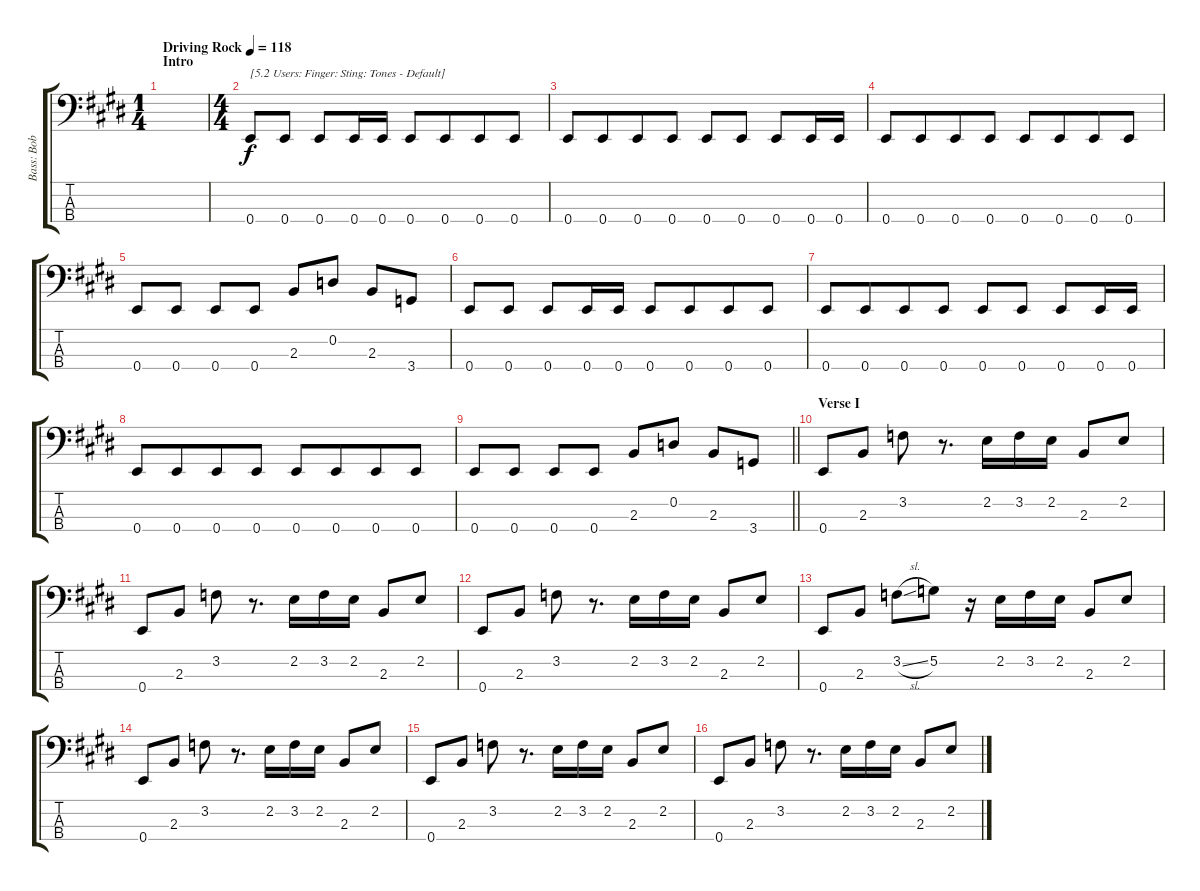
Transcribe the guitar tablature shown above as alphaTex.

\track ("Bass: Bob" "Bass: Bob") {instrument electricbassfinger}
\staff {score tabs}
\tuning (G2 D2 A1 E1) {hide}
\ts (1 4)
\section ("" "Intro")
\tempo (118 "Driving Rock")
\clef f4
\ks e
|
\ts (4 4)
0.4.8{txt "[5.2 Users: Finger: Sting: Tones - Default]"} 0.4.8 0.4.8 0.4.16 0.4.16 0.4.8 0.4.8{beam merge} 0.4.8 0.4.8 |
0.4.8 0.4.8{beam merge} 0.4.8 0.4.8 0.4.8 0.4.8 0.4.8 0.4.16 0.4.16 |
0.4.8 0.4.8{beam merge} 0.4.8 0.4.8{beam split} 0.4.8 0.4.8{beam merge} 0.4.8{beam merge} 0.4.8 |
0.4.8 0.4.8 0.4.8 0.4.8 2.3.8{beam merge} 0.2.8 2.3.8 3.4.8 |
0.4.8 0.4.8 0.4.8 0.4.16 0.4.16 0.4.8 0.4.8{beam merge} 0.4.8 0.4.8 |
0.4.8 0.4.8{beam merge} 0.4.8 0.4.8 0.4.8 0.4.8 0.4.8 0.4.16 0.4.16 |
0.4.8 0.4.8{beam merge} 0.4.8 0.4.8{beam split} 0.4.8 0.4.8{beam merge} 0.4.8{beam merge} 0.4.8 |
\barLineRight lightlight
0.4.8 0.4.8 0.4.8 0.4.8 2.3.8{beam merge} 0.2.8 2.3.8 3.4.8 |
\section ("" "Verse I")
0.4.8 2.3.8 3.2.8 r.8{d} 2.2.16 3.2.16 2.2.16 2.3.8 2.2.8 |
0.4.8 2.3.8 3.2.8 r.8{d} 2.2.16 3.2.16 2.2.16 2.3.8 2.2.8 |
0.4.8 2.3.8 3.2.8 r.8{d} 2.2.16 3.2.16 2.2.16 2.3.8 2.2.8 |
0.4.8 2.3.8 3.2{sl}.8 5.2.8 r.16 2.2.16 3.2.16 2.2.16 2.3.8 2.2.8 |
0.4.8 2.3.8 3.2.8 r.8{d} 2.2.16 3.2.16 2.2.16 2.3.8 2.2.8 |
0.4.8 2.3.8 3.2.8 r.8{d} 2.2.16 3.2.16 2.2.16 2.3.8 2.2.8 |
0.4.8 2.3.8 3.2.8 r.8{d} 2.2.16 3.2.16 2.2.16 2.3.8 2.2.8
